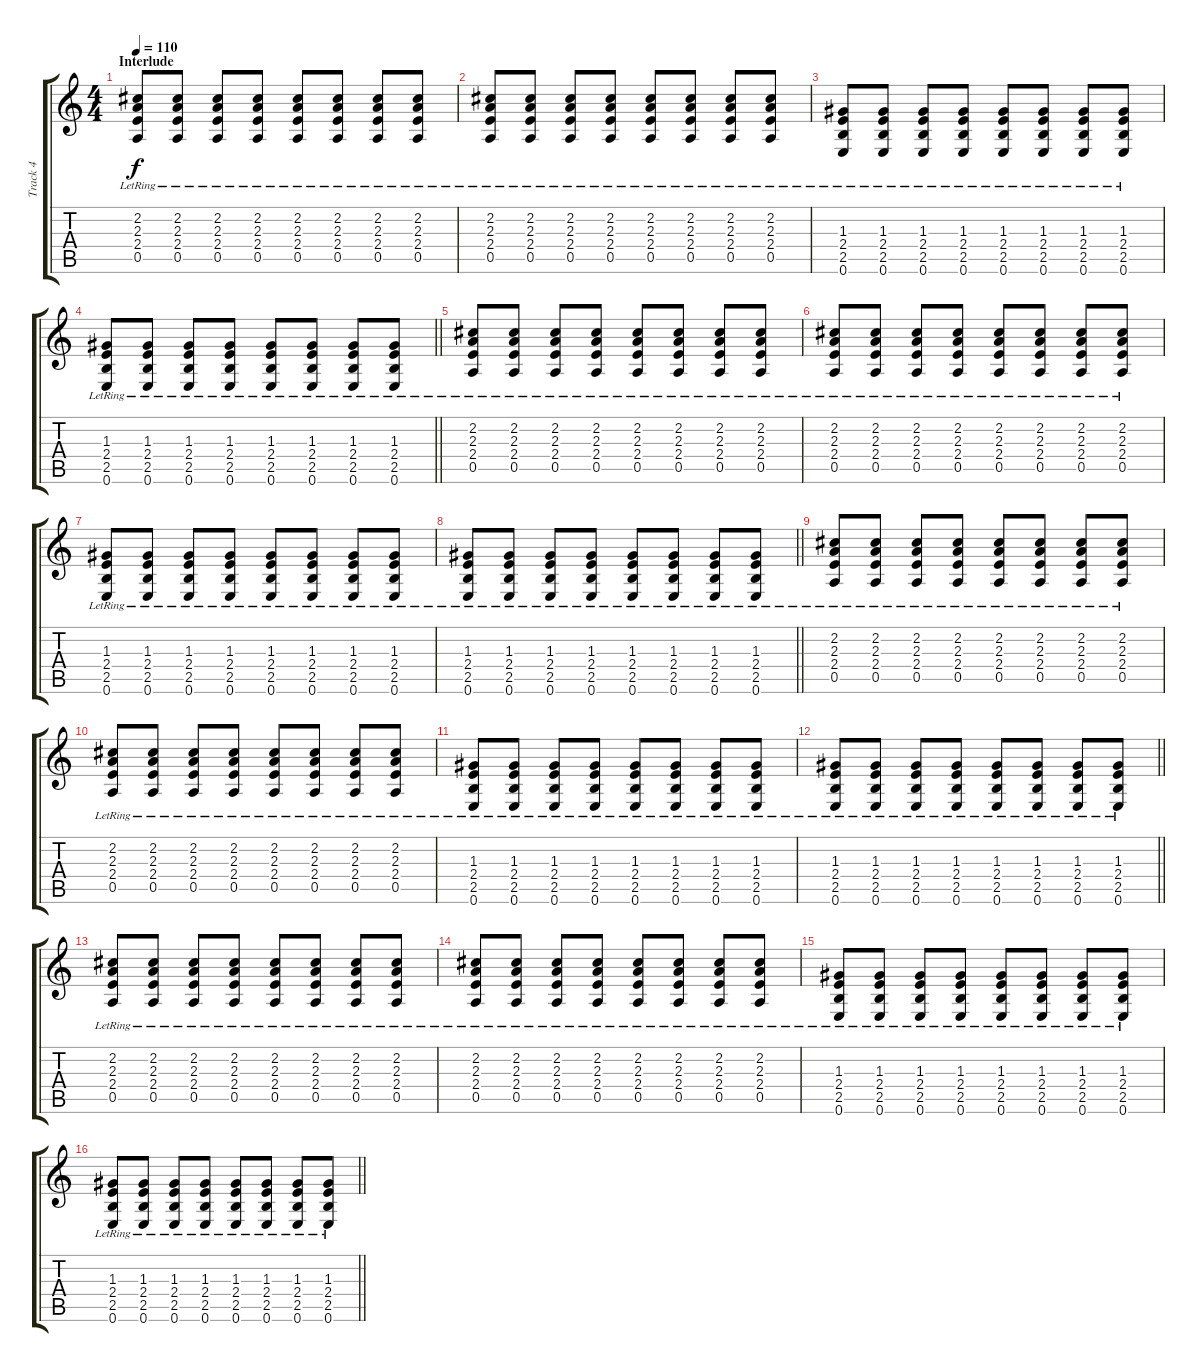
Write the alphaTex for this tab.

\track ("Track 4" "Track 4") {instrument acousticguitarsteel}
\staff {score tabs}
\tuning (E4 B3 G3 D3 A2 E2) {hide}
\ts (4 4)
\section ("" "Interlude")
\tempo 110
\clef g2
\ks c
(2.2{lr} 2.3{lr} 2.4{lr} 0.5{lr}).8{dy f} (2.2{lr} 2.3{lr} 2.4{lr} 0.5{lr}).8 (2.2{lr} 2.3{lr} 2.4{lr} 0.5{lr}).8 (2.2{lr} 2.3{lr} 2.4{lr} 0.5{lr}).8 (2.2{lr} 2.3{lr} 2.4{lr} 0.5{lr}).8 (2.2{lr} 2.3{lr} 2.4{lr} 0.5{lr}).8 (2.2{lr} 2.3{lr} 2.4{lr} 0.5{lr}).8 (2.2{lr} 2.3{lr} 2.4{lr} 0.5{lr}).8 |
(2.2{lr} 2.3{lr} 2.4{lr} 0.5{lr}).8 (2.2{lr} 2.3{lr} 2.4{lr} 0.5{lr}).8 (2.2{lr} 2.3{lr} 2.4{lr} 0.5{lr}).8 (2.2{lr} 2.3{lr} 2.4{lr} 0.5{lr}).8 (2.2{lr} 2.3{lr} 2.4{lr} 0.5{lr}).8 (2.2{lr} 2.3{lr} 2.4{lr} 0.5{lr}).8 (2.2{lr} 2.3{lr} 2.4{lr} 0.5{lr}).8 (2.2{lr} 2.3{lr} 2.4{lr} 0.5{lr}).8 |
(1.3{lr} 2.4{lr} 2.5{lr} 0.6{lr}).8 (1.3{lr} 2.4{lr} 2.5{lr} 0.6{lr}).8 (1.3{lr} 2.4{lr} 2.5{lr} 0.6{lr}).8 (1.3{lr} 2.4{lr} 2.5{lr} 0.6{lr}).8 (1.3{lr} 2.4{lr} 2.5{lr} 0.6{lr}).8 (1.3{lr} 2.4{lr} 2.5{lr} 0.6{lr}).8 (1.3{lr} 2.4{lr} 2.5{lr} 0.6{lr}).8 (1.3{lr} 2.4{lr} 2.5{lr} 0.6{lr}).8 |
\barLineRight lightlight
(1.3{lr} 2.4{lr} 2.5{lr} 0.6{lr}).8 (1.3{lr} 2.4{lr} 2.5{lr} 0.6{lr}).8 (1.3{lr} 2.4{lr} 2.5{lr} 0.6{lr}).8 (1.3{lr} 2.4{lr} 2.5{lr} 0.6{lr}).8 (1.3{lr} 2.4{lr} 2.5{lr} 0.6{lr}).8 (1.3{lr} 2.4{lr} 2.5{lr} 0.6{lr}).8 (1.3{lr} 2.4{lr} 2.5{lr} 0.6{lr}).8 (1.3{lr} 2.4{lr} 2.5{lr} 0.6{lr}).8 |
(2.2{lr} 2.3{lr} 2.4{lr} 0.5{lr}).8 (2.2{lr} 2.3{lr} 2.4{lr} 0.5{lr}).8 (2.2{lr} 2.3{lr} 2.4{lr} 0.5{lr}).8 (2.2{lr} 2.3{lr} 2.4{lr} 0.5{lr}).8 (2.2{lr} 2.3{lr} 2.4{lr} 0.5{lr}).8 (2.2{lr} 2.3{lr} 2.4{lr} 0.5{lr}).8 (2.2{lr} 2.3{lr} 2.4{lr} 0.5{lr}).8 (2.2{lr} 2.3{lr} 2.4{lr} 0.5{lr}).8 |
(2.2{lr} 2.3{lr} 2.4{lr} 0.5{lr}).8 (2.2{lr} 2.3{lr} 2.4{lr} 0.5{lr}).8 (2.2{lr} 2.3{lr} 2.4{lr} 0.5{lr}).8 (2.2{lr} 2.3{lr} 2.4{lr} 0.5{lr}).8 (2.2{lr} 2.3{lr} 2.4{lr} 0.5{lr}).8 (2.2{lr} 2.3{lr} 2.4{lr} 0.5{lr}).8 (2.2{lr} 2.3{lr} 2.4{lr} 0.5{lr}).8 (2.2{lr} 2.3{lr} 2.4{lr} 0.5{lr}).8 |
(1.3{lr} 2.4{lr} 2.5{lr} 0.6{lr}).8 (1.3{lr} 2.4{lr} 2.5{lr} 0.6{lr}).8 (1.3{lr} 2.4{lr} 2.5{lr} 0.6{lr}).8 (1.3{lr} 2.4{lr} 2.5{lr} 0.6{lr}).8 (1.3{lr} 2.4{lr} 2.5{lr} 0.6{lr}).8 (1.3{lr} 2.4{lr} 2.5{lr} 0.6{lr}).8 (1.3{lr} 2.4{lr} 2.5{lr} 0.6{lr}).8 (1.3{lr} 2.4{lr} 2.5{lr} 0.6{lr}).8 |
\barLineRight lightlight
(1.3{lr} 2.4{lr} 2.5{lr} 0.6{lr}).8 (1.3{lr} 2.4{lr} 2.5{lr} 0.6{lr}).8 (1.3{lr} 2.4{lr} 2.5{lr} 0.6{lr}).8 (1.3{lr} 2.4{lr} 2.5{lr} 0.6{lr}).8 (1.3{lr} 2.4{lr} 2.5{lr} 0.6{lr}).8 (1.3{lr} 2.4{lr} 2.5{lr} 0.6{lr}).8 (1.3{lr} 2.4{lr} 2.5{lr} 0.6{lr}).8 (1.3{lr} 2.4{lr} 2.5{lr} 0.6{lr}).8 |
(2.2{lr} 2.3{lr} 2.4{lr} 0.5{lr}).8 (2.2{lr} 2.3{lr} 2.4{lr} 0.5{lr}).8 (2.2{lr} 2.3{lr} 2.4{lr} 0.5{lr}).8 (2.2{lr} 2.3{lr} 2.4{lr} 0.5{lr}).8 (2.2{lr} 2.3{lr} 2.4{lr} 0.5{lr}).8 (2.2{lr} 2.3{lr} 2.4{lr} 0.5{lr}).8 (2.2{lr} 2.3{lr} 2.4{lr} 0.5{lr}).8 (2.2{lr} 2.3{lr} 2.4{lr} 0.5{lr}).8 |
(2.2{lr} 2.3{lr} 2.4{lr} 0.5{lr}).8 (2.2{lr} 2.3{lr} 2.4{lr} 0.5{lr}).8 (2.2{lr} 2.3{lr} 2.4{lr} 0.5{lr}).8 (2.2{lr} 2.3{lr} 2.4{lr} 0.5{lr}).8 (2.2{lr} 2.3{lr} 2.4{lr} 0.5{lr}).8 (2.2{lr} 2.3{lr} 2.4{lr} 0.5{lr}).8 (2.2{lr} 2.3{lr} 2.4{lr} 0.5{lr}).8 (2.2{lr} 2.3{lr} 2.4{lr} 0.5{lr}).8 |
(1.3{lr} 2.4{lr} 2.5{lr} 0.6{lr}).8 (1.3{lr} 2.4{lr} 2.5{lr} 0.6{lr}).8 (1.3{lr} 2.4{lr} 2.5{lr} 0.6{lr}).8 (1.3{lr} 2.4{lr} 2.5{lr} 0.6{lr}).8 (1.3{lr} 2.4{lr} 2.5{lr} 0.6{lr}).8 (1.3{lr} 2.4{lr} 2.5{lr} 0.6{lr}).8 (1.3{lr} 2.4{lr} 2.5{lr} 0.6{lr}).8 (1.3{lr} 2.4{lr} 2.5{lr} 0.6{lr}).8 |
\barLineRight lightlight
(1.3{lr} 2.4{lr} 2.5{lr} 0.6{lr}).8 (1.3{lr} 2.4{lr} 2.5{lr} 0.6{lr}).8 (1.3{lr} 2.4{lr} 2.5{lr} 0.6{lr}).8 (1.3{lr} 2.4{lr} 2.5{lr} 0.6{lr}).8 (1.3{lr} 2.4{lr} 2.5{lr} 0.6{lr}).8 (1.3{lr} 2.4{lr} 2.5{lr} 0.6{lr}).8 (1.3{lr} 2.4{lr} 2.5{lr} 0.6{lr}).8 (1.3{lr} 2.4{lr} 2.5{lr} 0.6{lr}).8 |
(2.2{lr} 2.3{lr} 2.4{lr} 0.5{lr}).8 (2.2{lr} 2.3{lr} 2.4{lr} 0.5{lr}).8 (2.2{lr} 2.3{lr} 2.4{lr} 0.5{lr}).8 (2.2{lr} 2.3{lr} 2.4{lr} 0.5{lr}).8 (2.2{lr} 2.3{lr} 2.4{lr} 0.5{lr}).8 (2.2{lr} 2.3{lr} 2.4{lr} 0.5{lr}).8 (2.2{lr} 2.3{lr} 2.4{lr} 0.5{lr}).8 (2.2{lr} 2.3{lr} 2.4{lr} 0.5{lr}).8 |
(2.2{lr} 2.3{lr} 2.4{lr} 0.5{lr}).8 (2.2{lr} 2.3{lr} 2.4{lr} 0.5{lr}).8 (2.2{lr} 2.3{lr} 2.4{lr} 0.5{lr}).8 (2.2{lr} 2.3{lr} 2.4{lr} 0.5{lr}).8 (2.2{lr} 2.3{lr} 2.4{lr} 0.5{lr}).8 (2.2{lr} 2.3{lr} 2.4{lr} 0.5{lr}).8 (2.2{lr} 2.3{lr} 2.4{lr} 0.5{lr}).8 (2.2{lr} 2.3{lr} 2.4{lr} 0.5{lr}).8 |
(1.3{lr} 2.4{lr} 2.5{lr} 0.6{lr}).8 (1.3{lr} 2.4{lr} 2.5{lr} 0.6{lr}).8 (1.3{lr} 2.4{lr} 2.5{lr} 0.6{lr}).8 (1.3{lr} 2.4{lr} 2.5{lr} 0.6{lr}).8 (1.3{lr} 2.4{lr} 2.5{lr} 0.6{lr}).8 (1.3{lr} 2.4{lr} 2.5{lr} 0.6{lr}).8 (1.3{lr} 2.4{lr} 2.5{lr} 0.6{lr}).8 (1.3{lr} 2.4{lr} 2.5{lr} 0.6{lr}).8 |
\barLineRight lightlight
(1.3{lr} 2.4{lr} 2.5{lr} 0.6{lr}).8 (1.3{lr} 2.4{lr} 2.5{lr} 0.6{lr}).8 (1.3{lr} 2.4{lr} 2.5{lr} 0.6{lr}).8 (1.3{lr} 2.4{lr} 2.5{lr} 0.6{lr}).8 (1.3{lr} 2.4{lr} 2.5{lr} 0.6{lr}).8 (1.3{lr} 2.4{lr} 2.5{lr} 0.6{lr}).8 (1.3{lr} 2.4{lr} 2.5{lr} 0.6{lr}).8 (1.3{lr} 2.4{lr} 2.5{lr} 0.6{lr}).8
